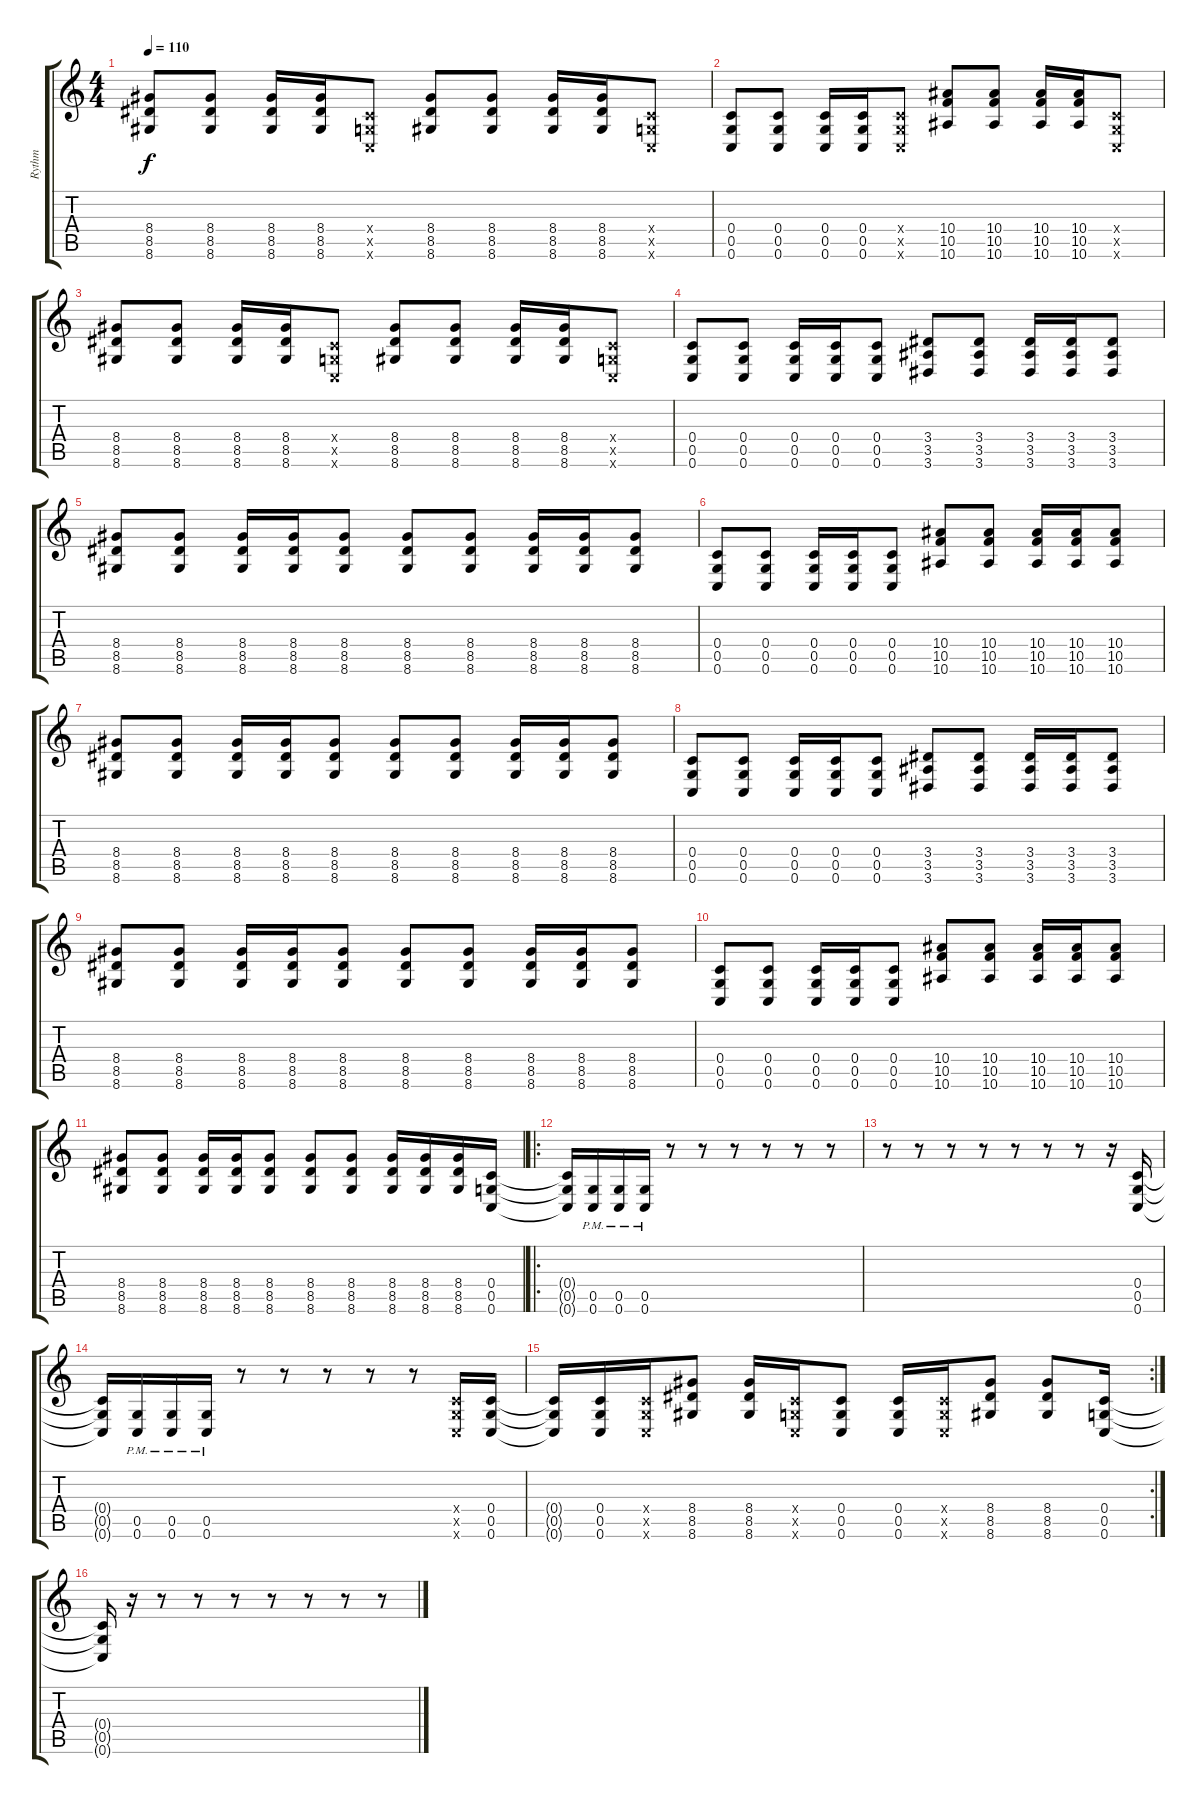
\track ("Rythm" "Rythm") {instrument distortionguitar}
\staff {score tabs}
\tuning (D4 A3 F3 C3 G2 C2) {hide}
\ts (4 4)
\tempo 110
\clef g2
\ks c
(8.4 8.5 8.6).8{dy f} (8.4 8.5 8.6).8 (8.4 8.5 8.6).16 (8.4 8.5 8.6).16 (0.4{x} 0.5{x} 0.6{x}).8 (8.4 8.5 8.6).8 (8.4 8.5 8.6).8 (8.4 8.5 8.6).16 (8.4 8.5 8.6).16 (0.4{x} 0.5{x} 0.6{x}).8 |
(0.4 0.5 0.6).8 (0.4 0.5 0.6).8 (0.4 0.5 0.6).16 (0.4 0.5 0.6).16 (0.4{x} 0.5{x} 0.6{x}).8 (10.4 10.5 10.6).8 (10.4 10.5 10.6).8 (10.4 10.5 10.6).16 (10.4 10.5 10.6).16 (0.4{x} 0.5{x} 0.6{x}).8 |
(8.4 8.5 8.6).8 (8.4 8.5 8.6).8 (8.4 8.5 8.6).16 (8.4 8.5 8.6).16 (0.4{x} 0.5{x} 0.6{x}).8 (8.4 8.5 8.6).8 (8.4 8.5 8.6).8 (8.4 8.5 8.6).16 (8.4 8.5 8.6).16 (0.4{x} 0.5{x} 0.6{x}).8 |
(0.4 0.5 0.6).8 (0.4 0.5 0.6).8 (0.4 0.5 0.6).16 (0.4 0.5 0.6).16 (0.4 0.5 0.6).8 (3.4 3.5 3.6).8 (3.4 3.5 3.6).8 (3.4 3.5 3.6).16 (3.4 3.5 3.6).16 (3.4 3.5 3.6).8 |
(8.4 8.5 8.6).8 (8.4 8.5 8.6).8 (8.4 8.5 8.6).16 (8.4 8.5 8.6).16 (8.4 8.5 8.6).8 (8.4 8.5 8.6).8 (8.4 8.5 8.6).8 (8.4 8.5 8.6).16 (8.4 8.5 8.6).16 (8.4 8.5 8.6).8 |
(0.4 0.5 0.6).8 (0.4 0.5 0.6).8 (0.4 0.5 0.6).16 (0.4 0.5 0.6).16 (0.4 0.5 0.6).8 (10.4 10.5 10.6).8 (10.4 10.5 10.6).8 (10.4 10.5 10.6).16 (10.4 10.5 10.6).16 (10.4 10.5 10.6).8 |
(8.4 8.5 8.6).8 (8.4 8.5 8.6).8 (8.4 8.5 8.6).16 (8.4 8.5 8.6).16 (8.4 8.5 8.6).8 (8.4 8.5 8.6).8 (8.4 8.5 8.6).8 (8.4 8.5 8.6).16 (8.4 8.5 8.6).16 (8.4 8.5 8.6).8 |
(0.4 0.5 0.6).8 (0.4 0.5 0.6).8 (0.4 0.5 0.6).16 (0.4 0.5 0.6).16 (0.4 0.5 0.6).8 (3.4 3.5 3.6).8 (3.4 3.5 3.6).8 (3.4 3.5 3.6).16 (3.4 3.5 3.6).16 (3.4 3.5 3.6).8 |
(8.4 8.5 8.6).8 (8.4 8.5 8.6).8 (8.4 8.5 8.6).16 (8.4 8.5 8.6).16 (8.4 8.5 8.6).8 (8.4 8.5 8.6).8 (8.4 8.5 8.6).8 (8.4 8.5 8.6).16 (8.4 8.5 8.6).16 (8.4 8.5 8.6).8 |
(0.4 0.5 0.6).8 (0.4 0.5 0.6).8 (0.4 0.5 0.6).16 (0.4 0.5 0.6).16 (0.4 0.5 0.6).8 (10.4 10.5 10.6).8 (10.4 10.5 10.6).8 (10.4 10.5 10.6).16 (10.4 10.5 10.6).16 (10.4 10.5 10.6).8 |
(8.4 8.5 8.6).8 (8.4 8.5 8.6).8 (8.4 8.5 8.6).16 (8.4 8.5 8.6).16 (8.4 8.5 8.6).8 (8.4 8.5 8.6).8 (8.4 8.5 8.6).8 (8.4 8.5 8.6).16 (8.4 8.5 8.6).16 (8.4 8.5 8.6).16 (0.4 0.5 0.6).16{balance 16} |
\ro
(0.4{t} 0.5{t} 0.6{t}).16 (0.5{pm} 0.6{pm}).16 (0.5{pm} 0.6{pm}).16 (0.5{pm} 0.6{pm}).16 r.8 r.8 r.8 r.8 r.8 r.8 |
r.8 r.8 r.8 r.8 r.8 r.8 r.8 r.16 (0.4 0.5 0.6).16 |
(0.4{t} 0.5{t} 0.6{t}).16 (0.5{pm} 0.6{pm}).16 (0.5{pm} 0.6{pm}).16 (0.5{pm} 0.6{pm}).16 r.8 r.8 r.8 r.8 r.8 (0.4{x} 0.5{x} 0.6{x}).16 (0.4 0.5 0.6).16 |
\rc 2
(0.4{t} 0.5{t} 0.6{t}).16 (0.4 0.5 0.6).16 (0.4{x} 0.5{x} 0.6{x}).16 (8.4 8.5 8.6).8 (8.4 8.5 8.6).16 (0.4{x} 0.5{x} 0.6{x}).16 (0.4 0.5 0.6).8 (0.4 0.5 0.6).16 (0.4{x} 0.5{x} 0.6{x}).16 (8.4 8.5 8.6).8 (8.4 8.5 8.6).8 (0.4 0.5 0.6).16 |
(0.4{t} 0.5{t} 0.6{t}).16 r.16 r.8 r.8 r.8 r.8 r.8 r.8 r.8
